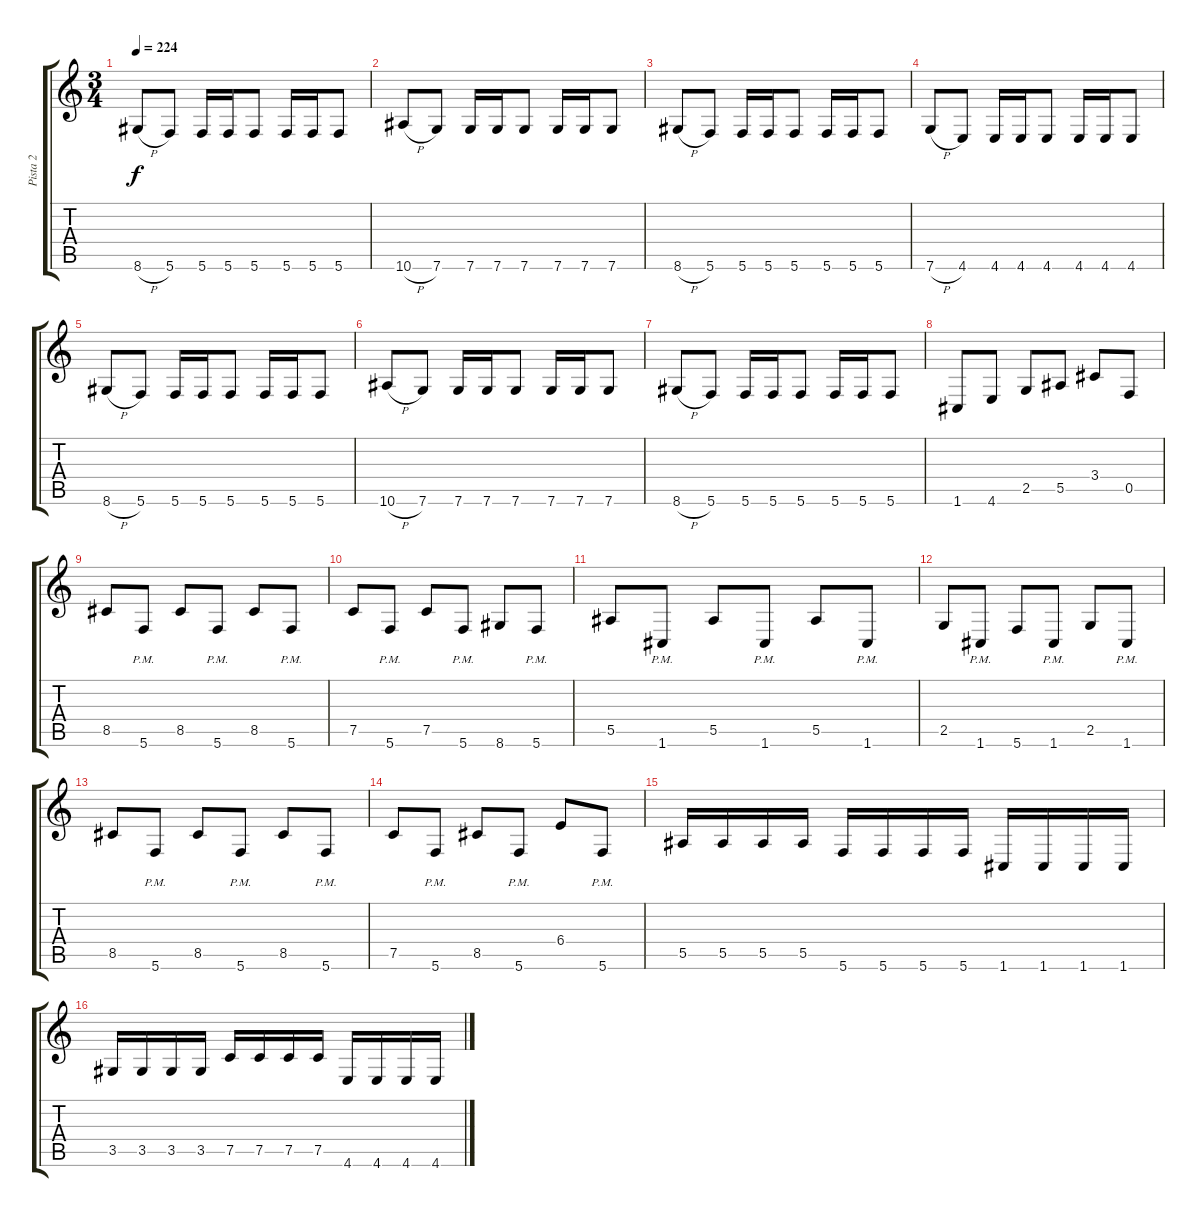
\track ("Pista 2" "Pista 2") {instrument distortionguitar}
\staff {score tabs}
\tuning (C4 G3 Eb3 Bb2 F2 C2) {hide}
\ts (3 4)
\tempo 224
\clef g2
\ks c
8.6{h}.8{dy f} 5.6.8 5.6.16 5.6.16 5.6.8 5.6.16 5.6.16 5.6.8 |
10.6{h}.8 7.6.8 7.6.16 7.6.16 7.6.8 7.6.16 7.6.16 7.6.8 |
8.6{h}.8 5.6.8 5.6.16 5.6.16 5.6.8 5.6.16 5.6.16 5.6.8 |
7.6{h}.8 4.6.8 4.6.16 4.6.16 4.6.8 4.6.16 4.6.16 4.6.8 |
8.6{h}.8 5.6.8 5.6.16 5.6.16 5.6.8 5.6.16 5.6.16 5.6.8 |
10.6{h}.8 7.6.8 7.6.16 7.6.16 7.6.8 7.6.16 7.6.16 7.6.8 |
8.6{h}.8 5.6.8 5.6.16 5.6.16 5.6.8 5.6.16 5.6.16 5.6.8 |
1.6.8 4.6.8 2.5.8 5.5.8 3.4.8 0.5.8 |
8.5.8 5.6{pm}.8 8.5.8 5.6{pm}.8 8.5.8 5.6{pm}.8 |
7.5.8 5.6{pm}.8 7.5.8 5.6{pm}.8 8.6.8 5.6{pm}.8 |
5.5.8 1.6{pm}.8 5.5.8 1.6{pm}.8 5.5.8 1.6{pm}.8 |
2.5.8 1.6{pm}.8 5.6.8 1.6{pm}.8 2.5.8 1.6{pm}.8 |
8.5.8 5.6{pm}.8 8.5.8 5.6{pm}.8 8.5.8 5.6{pm}.8 |
7.5.8 5.6{pm}.8 8.5.8 5.6{pm}.8 6.4.8 5.6{pm}.8 |
5.5.16 5.5.16 5.5.16 5.5.16 5.6.16 5.6.16 5.6.16 5.6.16 1.6.16 1.6.16 1.6.16 1.6.16 |
3.5.16 3.5.16 3.5.16 3.5.16 7.5.16 7.5.16 7.5.16 7.5.16 4.6.16 4.6.16 4.6.16 4.6.16
